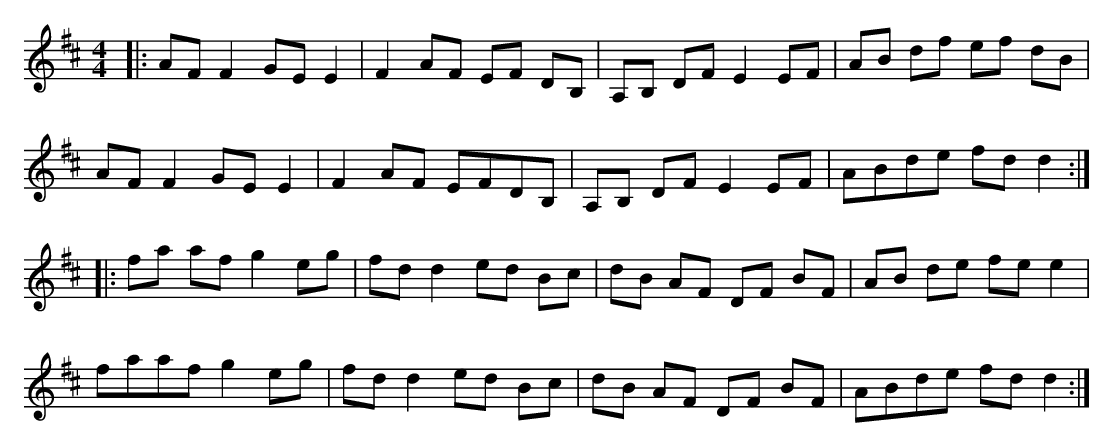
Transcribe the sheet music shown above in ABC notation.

X:1
M:4/4
K:D
|:AF F2 GE E2|F2 AF EF DB,|A,B, DF E2 EF|AB df ef dB|
AF F2 GE E2|F2 AF EFDB,|A,B, DF E2 EF|ABde fd d2:|
|:fa af g2 eg|fd d2 ed Bc|dB AF DF BF|AB de fe e2|
faaf g2 eg|fd d2 ed Bc|dB AF DF BF|ABde fd d2:|
